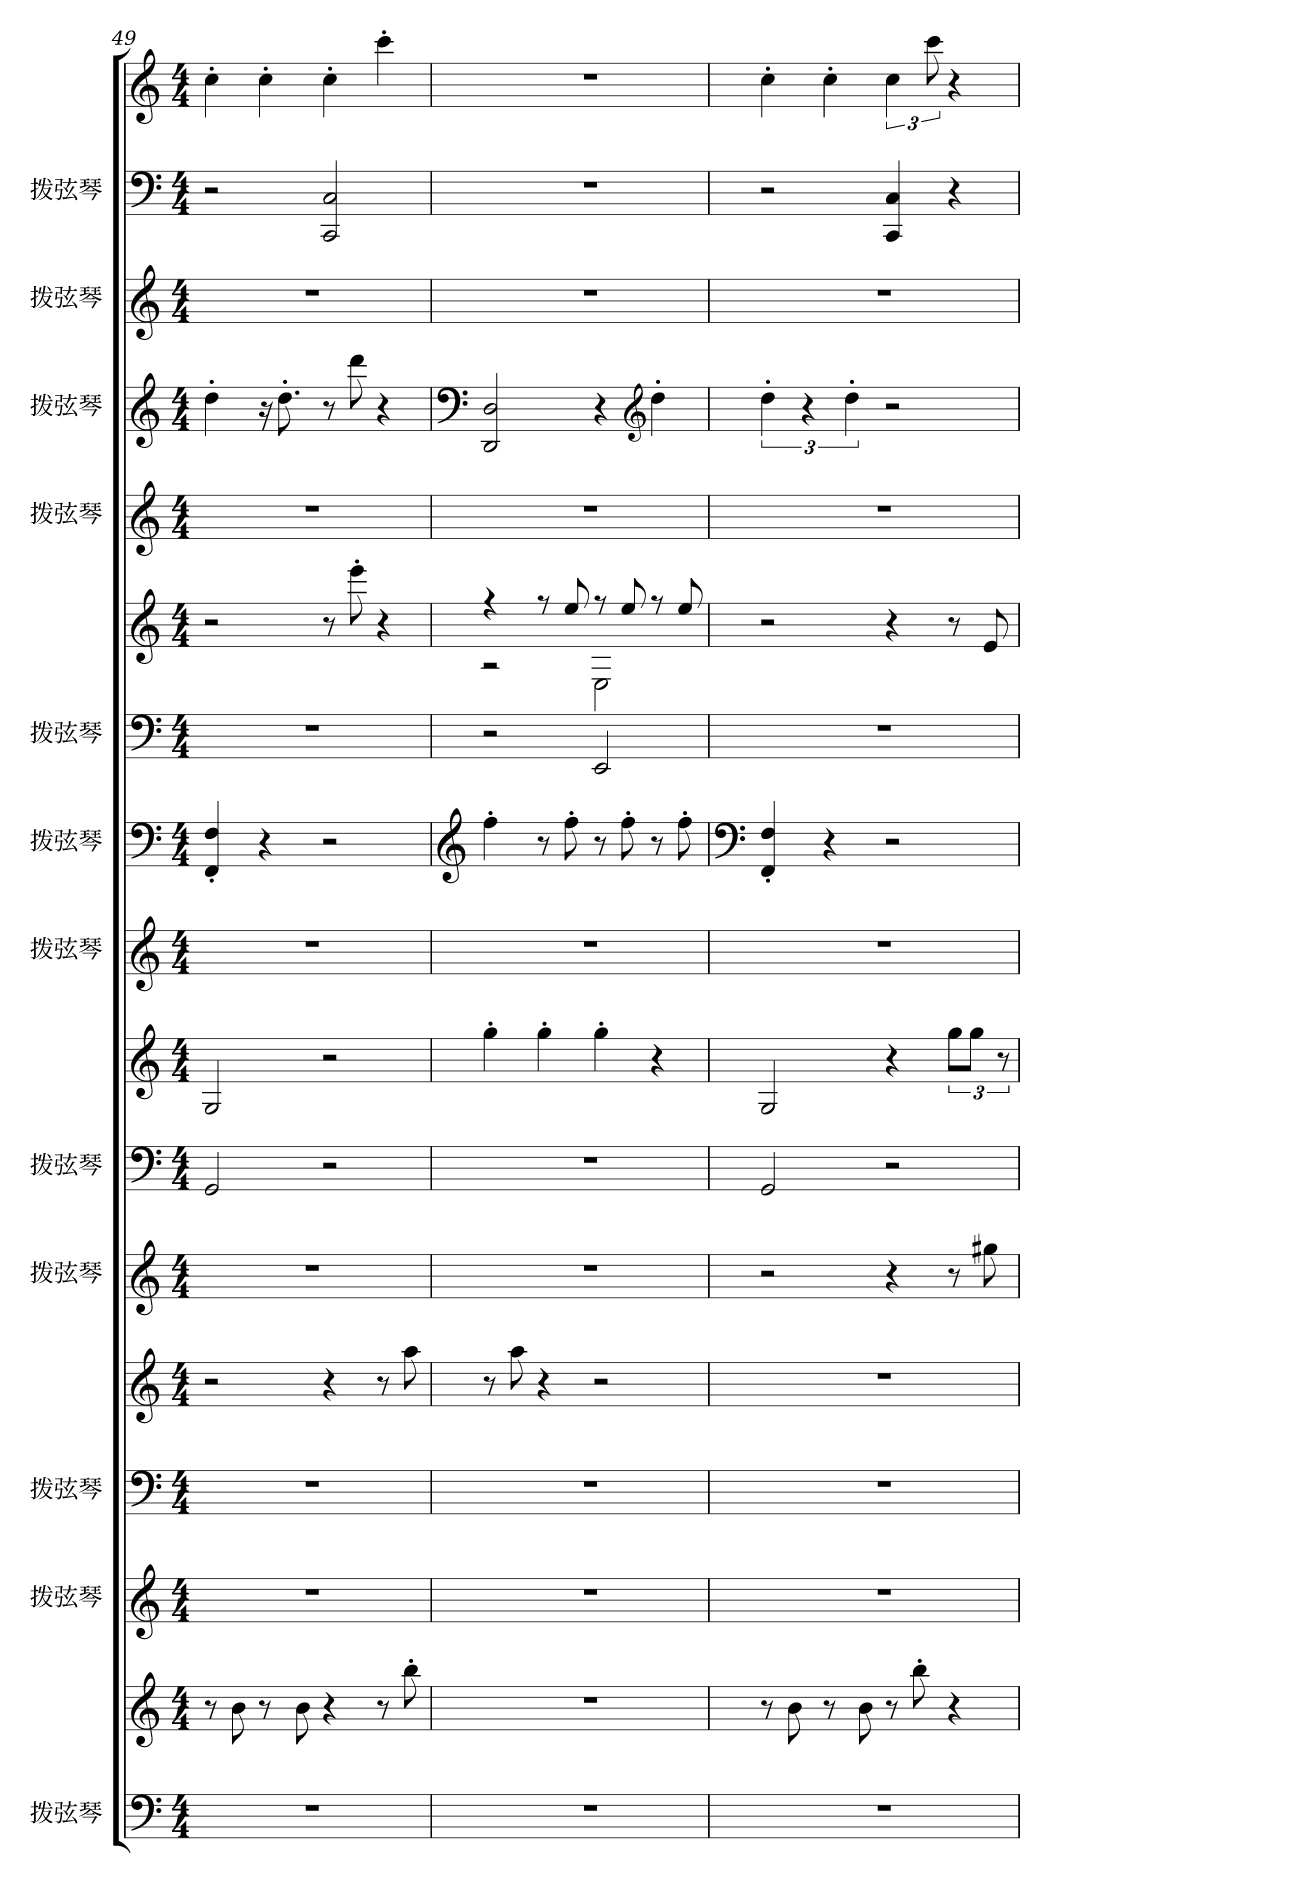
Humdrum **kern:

**kern	**kern	**kern	**kern	**kern	**kern	**kern	**kern	**kern	**kern	**kern	**kern	**kern	**kern	**kern	**kern	**kern
*part12	*part12	*part11	*part10	*part10	*part9	*part8	*part8	*part7	*part6	*part5	*part5	*part4	*part3	*part2	*part1	*part1
*staff17	*staff16	*staff15	*staff14	*staff13	*staff12	*staff11	*staff10	*staff9	*staff8	*staff7	*staff6	*staff5	*staff4	*staff3	*staff2	*staff1
*I"拨弦琴	*	*I"拨弦琴	*I"拨弦琴	*	*I"拨弦琴	*I"拨弦琴	*	*I"拨弦琴	*I"拨弦琴	*I"拨弦琴	*	*I"拨弦琴	*I"拨弦琴	*I"拨弦琴	*I"拨弦琴	*
*clefF4	*clefG2	*clefG2	*clefF4	*clefG2	*clefG2	*clefF4	*clefG2	*clefG2	*clefF4	*clefF4	*clefG2	*clefG2	*clefG2	*clefG2	*clefF4	*clefG2
*k[]	*k[]	*k[]	*k[]	*k[]	*k[]	*k[]	*k[]	*k[]	*k[]	*k[]	*k[]	*k[]	*k[]	*k[]	*k[]	*k[]
*M4/4	*M4/4	*M4/4	*M4/4	*M4/4	*M4/4	*M4/4	*M4/4	*M4/4	*M4/4	*M4/4	*M4/4	*M4/4	*M4/4	*M4/4	*M4/4	*M4/4
=49	=49	=49	=49	=49	=49	=49	=49	=49	=49	=49	=49	=49	=49	=49	=49	=49
1r	8r	1r	1r	2r	1r	2GG/	2G/	1r	4FF/' 4F/'	1r	2r	1r	4dd'\	1r	2r	4cc'\
.	8b\	.	.	.	.	.	.	.	.	.	.	.	.	.	.	.
.	8r	.	.	.	.	.	.	.	4r	.	.	.	16r	.	.	4cc'\
.	.	.	.	.	.	.	.	.	.	.	.	.	8.dd'\	.	.	.
.	8b\	.	.	.	.	.	.	.	.	.	.	.	.	.	.	.
.	4r	.	.	4r	.	2r	2r	.	2r	.	8r	.	8r	.	2CC/ 2C/	4cc'\
.	.	.	.	.	.	.	.	.	.	.	8eee'\	.	8ddd\	.	.	.
.	8r	.	.	8r	.	.	.	.	.	.	4r	.	4r	.	.	4ccc'\
.	8bb'\	.	.	8aa\	.	.	.	.	.	.	.	.	.	.	.	.
!!LO:PB:g=z
=50	=50	=50	=50	=50	=50	=50	=50	=50	=50	=50	=50	=50	=50	=50	=50	=50
*	*	*	*	*	*	*	*	*	*clefG2	*	*	*	*clefF4	*	*	*
*	*	*	*	*	*	*	*	*	*	*	*^	*	*	*	*	*
1r	1r	1r	1r	8r	1r	1r	4gg'\	1r	4ff'\	2r	4r	2r	1r	2DD/ 2D/	1r	1r	1r
.	.	.	.	8aa\	.	.	.	.	.	.	.	.	.	.	.	.	.
.	.	.	.	4r	.	.	4gg'\	.	8r	.	8r	.	.	.	.	.	.
.	.	.	.	.	.	.	.	.	8ff'\	.	8ee/	.	.	.	.	.	.
.	.	.	.	2r	.	.	4gg'\	.	8r	2EE/	8r	2E\	.	4r	.	.	.
.	.	.	.	.	.	.	.	.	8ff'\	.	8ee/	.	.	.	.	.	.
*	*	*	*	*	*	*	*	*	*	*	*	*	*	*clefG2	*	*	*
.	.	.	.	.	.	.	4r	.	8r	.	8r	.	.	4dd'\	.	.	.
.	.	.	.	.	.	.	.	.	8ff'\	.	8ee/	.	.	.	.	.	.
*	*	*	*	*	*	*	*	*	*	*	*v	*v	*	*	*	*	*
=51	=51	=51	=51	=51	=51	=51	=51	=51	=51	=51	=51	=51	=51	=51	=51	=51
*	*	*	*	*	*	*	*	*	*clefF4	*	*	*	*	*	*	*
1r	8r	1r	1r	1r	2r	2GG/	2G/	1r	4FF/' 4F/'	1r	2r	1r	6dd'\	1r	2r	4cc'\
.	8b\	.	.	.	.	.	.	.	.	.	.	.	.	.	.	.
.	.	.	.	.	.	.	.	.	.	.	.	.	6r	.	.	.
.	8r	.	.	.	.	.	.	.	4r	.	.	.	.	.	.	4cc'\
.	.	.	.	.	.	.	.	.	.	.	.	.	6dd'\	.	.	.
.	8b\	.	.	.	.	.	.	.	.	.	.	.	.	.	.	.
.	8r	.	.	.	4r	2r	4r	.	2r	.	4r	.	2r	.	4CC/ 4C/	6cc\
.	8bb'\	.	.	.	.	.	.	.	.	.	.	.	.	.	.	.
.	.	.	.	.	.	.	.	.	.	.	.	.	.	.	.	12ccc\
.	4r	.	.	.	8r	.	12gg\L	.	.	.	8r	.	.	.	4r	4r
.	.	.	.	.	.	.	12gg\J	.	.	.	.	.	.	.	.	.
.	.	.	.	.	8gg#X\	.	.	.	.	.	8e/	.	.	.	.	.
.	.	.	.	.	.	.	12r	.	.	.	.	.	.	.	.	.
=	=	=	=	=	=	=	=	=	=	=	=	=	=	=	=	=
*-	*-	*-	*-	*-	*-	*-	*-	*-	*-	*-	*-	*-	*-	*-	*-	*-
